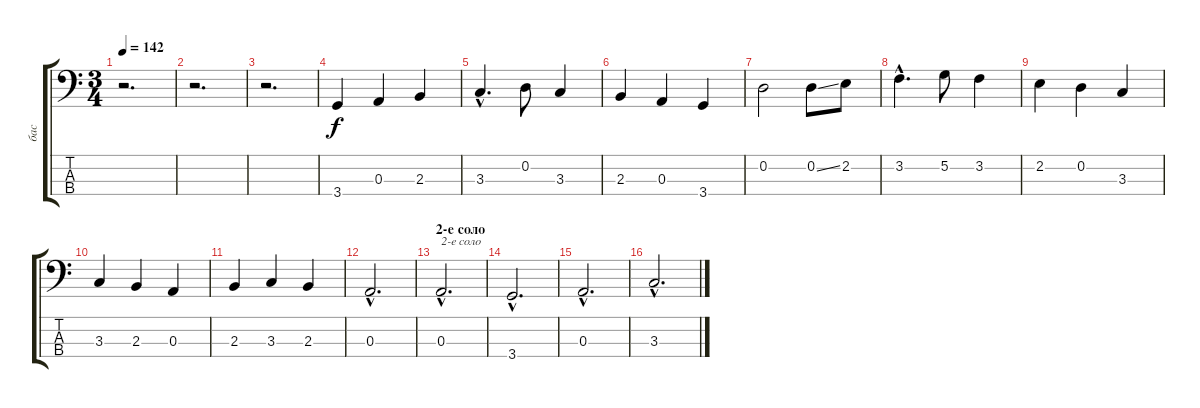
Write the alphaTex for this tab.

\track ("бас" "бас") {instrument electricbassfinger}
\staff {score tabs}
\tuning (G2 D2 A1 E1) {hide}
\ts (3 4)
\tempo 142
\clef f4
\ks c
r.2{d dy f} |
r.2{d} |
r.2{d} |
3.4.4 0.3.4 2.3.4 |
3.3{hac}.4{d} 0.2.8 3.3.4 |
2.3.4 0.3.4 3.4.4 |
0.2.2 0.2{ss}.8 2.2.8 |
3.2{hac}.4{d} 5.2.8 3.2.4 |
2.2.4 0.2.4 3.3.4 |
3.3.4 2.3.4 0.3.4 |
2.3.4 3.3.4 2.3.4 |
0.3{hac}.2{d} |
\section ("" "2-е соло")
0.3{hac}.2{d txt "2-е соло"} |
3.4{hac}.2{d} |
0.3{hac}.2{d} |
3.3{hac}.2{d}
